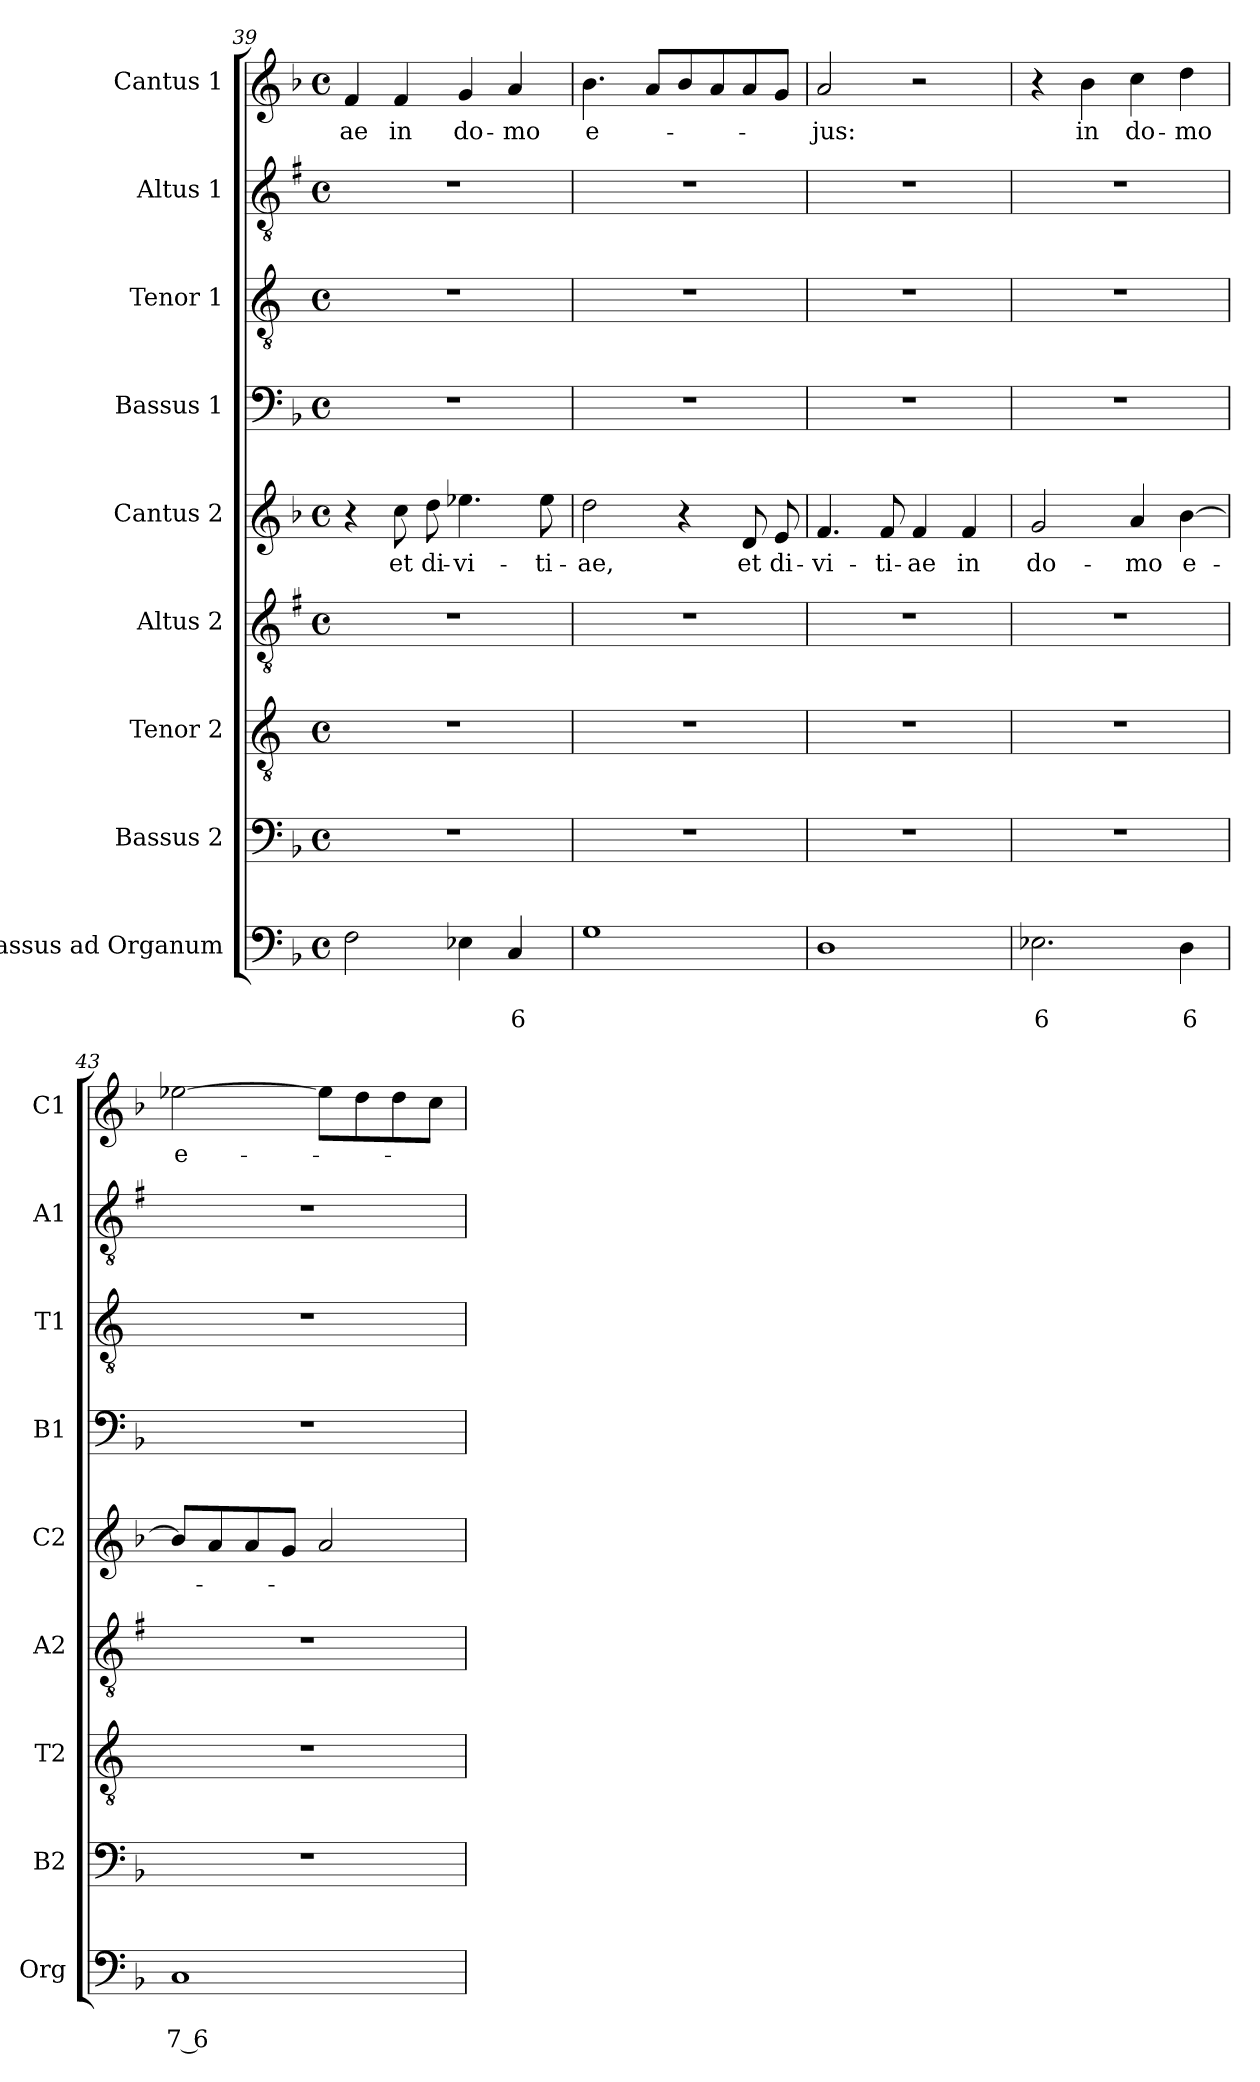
**kern	**text	**text	**kern	**kern	**kern	**kern	**text	**kern	**kern	**kern	**kern	**text
*part9	*part9	*part9	*part8	*part7	*part6	*part5	*part5	*part4	*part3	*part2	*part1	*part1
*staff9	*staff9	*staff9	*staff8	*staff7	*staff6	*staff5	*staff5	*staff4	*staff3	*staff2	*staff1	*staff1
*I"Bassus ad Organum	*	*	*I"Bassus 2	*I"Tenor 2	*I"Altus 2	*I"Cantus 2	*	*I"Bassus 1	*I"Tenor 1	*I"Altus 1	*I"Cantus 1	*
*I'Org	*	*	*I'B2	*I'T2	*I'A2	*I'C2	*	*I'B1	*I'T1	*I'A1	*I'C1	*
*clefF4	*	*	*clefF4	*clefGv2	*clefGv2	*clefG2	*	*clefF4	*clefGv2	*clefGv2	*clefG2	*
*	*	*	*	*ITrd4c7	*ITrd1c2	*	*	*	*ITrd4c7	*ITrd1c2	*	*
*k[b-]	*	*	*k[b-]	*k[b-]	*k[b-]	*k[b-]	*	*k[b-]	*k[b-]	*k[b-]	*k[b-]	*
*F:	*	*	*F:	*F:	*F:	*F:	*	*F:	*F:	*F:	*F:	*
*M4/4	*	*	*M4/4	*M4/4	*M4/4	*M4/4	*	*M4/4	*M4/4	*M4/4	*M4/4	*
*met(c)	*	*	*met(c)	*met(c)	*met(c)	*met(c)	*	*met(c)	*met(c)	*met(c)	*met(c)	*
=39	=39	=39	=39	=39	=39	=39	=39	=39	=39	=39	=39	=39
!	!	!	!	!	!	!	!	!	!	!	!	!LO:LY:b
2F\	.	.	1r	1r	1r	4r	.	1r	1r	1r	4f/	-ae
!	!	!	!	!	!	!	!LO:LY:b	!	!	!	!	!LO:LY:b
.	.	.	.	.	.	8cc\	et	.	.	.	4f/	in
!	!	!	!	!	!	!	!LO:LY:b	!	!	!	!	!
.	.	.	.	.	.	8dd\	di-	.	.	.	.	.
!	!	!	!	!	!	!	!LO:LY:b	!	!	!	!	!LO:LY:b
4E-X\	.	.	.	.	.	4.ee-X\	-vi-	.	.	.	4g/	do-
!	!	!LO:LY:b	!	!	!	!	!	!	!	!	!	!LO:LY:b
4C/	.	6	.	.	.	.	.	.	.	.	4a/	-mo
!	!	!	!	!	!	!	!LO:LY:b	!	!	!	!	!
.	.	.	.	.	.	8ee-\	-ti-	.	.	.	.	.
=40	=40	=40	=40	=40	=40	=40	=40	=40	=40	=40	=40	=40
!	!	!	!	!	!	!	!LO:LY:b	!	!	!	!	!LO:LY:b
1G	.	.	1r	1r	1r	2dd\	-ae,	1r	1r	1r	4.b-\	e-
.	.	.	.	.	.	.	.	.	.	.	8a/L	.
.	.	.	.	.	.	4r	.	.	.	.	8b-/	.
.	.	.	.	.	.	.	.	.	.	.	8a/	.
!	!	!	!	!	!	!	!LO:LY:b	!	!	!	!	!
.	.	.	.	.	.	8d/	et	.	.	.	8a/	.
!	!	!	!	!	!	!	!LO:LY:b	!	!	!	!	!
.	.	.	.	.	.	8e/	di-	.	.	.	8g/J	.
=41	=41	=41	=41	=41	=41	=41	=41	=41	=41	=41	=41	=41
!	!	!	!	!	!	!	!LO:LY:b	!	!	!	!	!LO:LY:b
1D	.	.	1r	1r	1r	4.f/	-vi-	1r	1r	1r	2a/	-jus:
!	!	!	!	!	!	!	!LO:LY:b	!	!	!	!	!
.	.	.	.	.	.	8f/	-ti-	.	.	.	.	.
!	!	!	!	!	!	!	!LO:LY:b	!	!	!	!	!
.	.	.	.	.	.	4f/	-ae	.	.	.	2r	.
!	!	!	!	!	!	!	!LO:LY:b	!	!	!	!	!
.	.	.	.	.	.	4f/	in	.	.	.	.	.
=42	=42	=42	=42	=42	=42	=42	=42	=42	=42	=42	=42	=42
!	!	!LO:LY:b	!	!	!	!	!LO:LY:b	!	!	!	!	!
2.E-X\	.	6	1r	1r	1r	2g/	do-	1r	1r	1r	4r	.
!	!	!	!	!	!	!	!	!	!	!	!	!LO:LY:b
.	.	.	.	.	.	.	.	.	.	.	4b-\	in
!	!	!	!	!	!	!	!LO:LY:b	!	!	!	!	!LO:LY:b
.	.	.	.	.	.	4a/	-mo	.	.	.	4cc\	do-
!	!	!LO:LY:b	!	!	!	!	!LO:LY:b	!	!	!	!	!LO:LY:b
4D\	.	6	.	.	.	[4b-\	e-	.	.	.	4dd\	-mo
=43	=43	=43	=43	=43	=43	=43	=43	=43	=43	=43	=43	=43
!	!	!LO:LY:b	!	!	!	!	!	!	!	!	!	!LO:LY:b
1C	.	7 6	1r	1r	1r	8b-/L]	.	1r	1r	1r	[2ee-X\	e-
.	.	.	.	.	.	8a/	.	.	.	.	.	.
.	.	.	.	.	.	8a/	.	.	.	.	.	.
.	.	.	.	.	.	8g/J	.	.	.	.	.	.
.	.	.	.	.	.	2a/	.	.	.	.	8ee-\L]	.
.	.	.	.	.	.	.	.	.	.	.	8dd\	.
.	.	.	.	.	.	.	.	.	.	.	8dd\	.
.	.	.	.	.	.	.	.	.	.	.	8cc\J	.
=	=	=	=	=	=	=	=	=	=	=	=	=
*-	*-	*-	*-	*-	*-	*-	*-	*-	*-	*-	*-	*-
